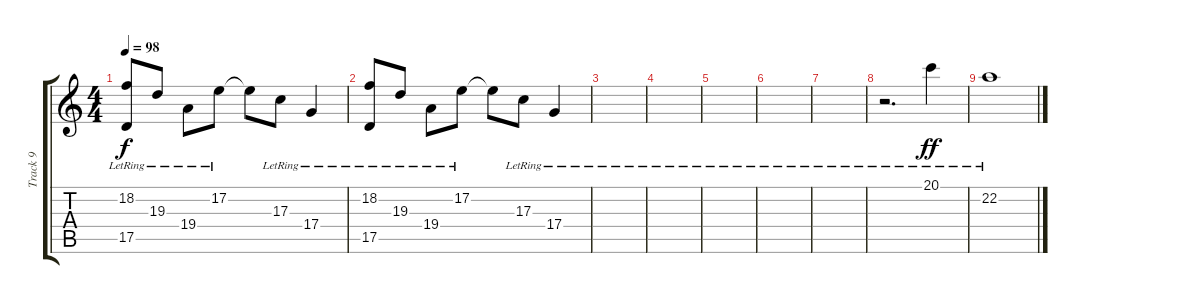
\track ("Track 9" "Track 9") {instrument pad3polysynth}
\staff {score tabs}
\tuning (E4 B3 G3 D3 A2 E2) {hide}
\ts (4 4)
\tempo 98
\clef g2
\ks c
(18.2{lr} 17.5).8{dy f} 19.3{lr}.8 19.4{lr}.8 17.2{lr}.8 17.2{t}.8 17.3{lr}.8 17.4{lr}.4 |
(18.2{lr} 17.5).8 19.3{lr}.8 19.4{lr}.8 17.2{lr}.8 17.2{t}.8 17.3{lr}.8 17.4{lr}.4 |
|
|
|
|
|
r.2{d} 20.1{lr}.4{dy ff} |
22.2{lr}.1
